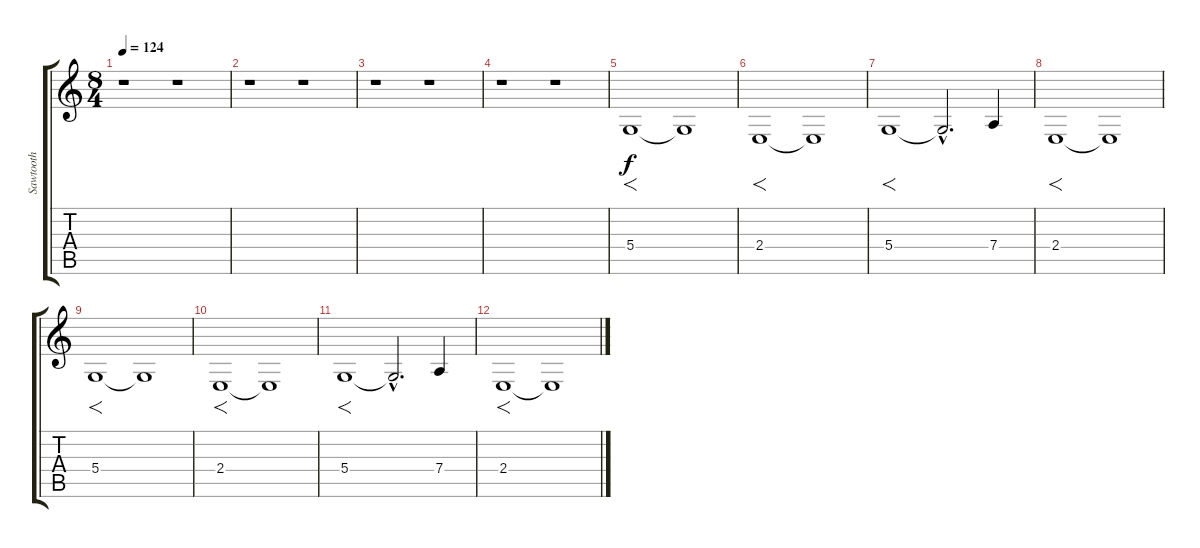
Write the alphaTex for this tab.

\track ("Sawtooth" "Sawtooth") {instrument lead2sawtooth}
\staff {score tabs}
\tuning (E4 B3 G3 D3 A2 E2) {hide}
\ts (8 4)
\tempo 124
\clef g2
\ks c
r.1{dy mp} r.1 |
r.1 r.1 |
r.1 r.1 |
r.1 r.1 |
5.4.1{f dy f} 5.4{t}.1 |
2.4.1{f} 2.4{t}.1 |
5.4.1{f} 5.4{hac t}.2{d} 7.4.4 |
2.4.1{f} 2.4{t}.1 |
5.4.1{f} 5.4{t}.1 |
2.4.1{f} 2.4{t}.1 |
5.4.1{f} 5.4{hac t}.2{d} 7.4.4 |
2.4.1{f} 2.4{t}.1
